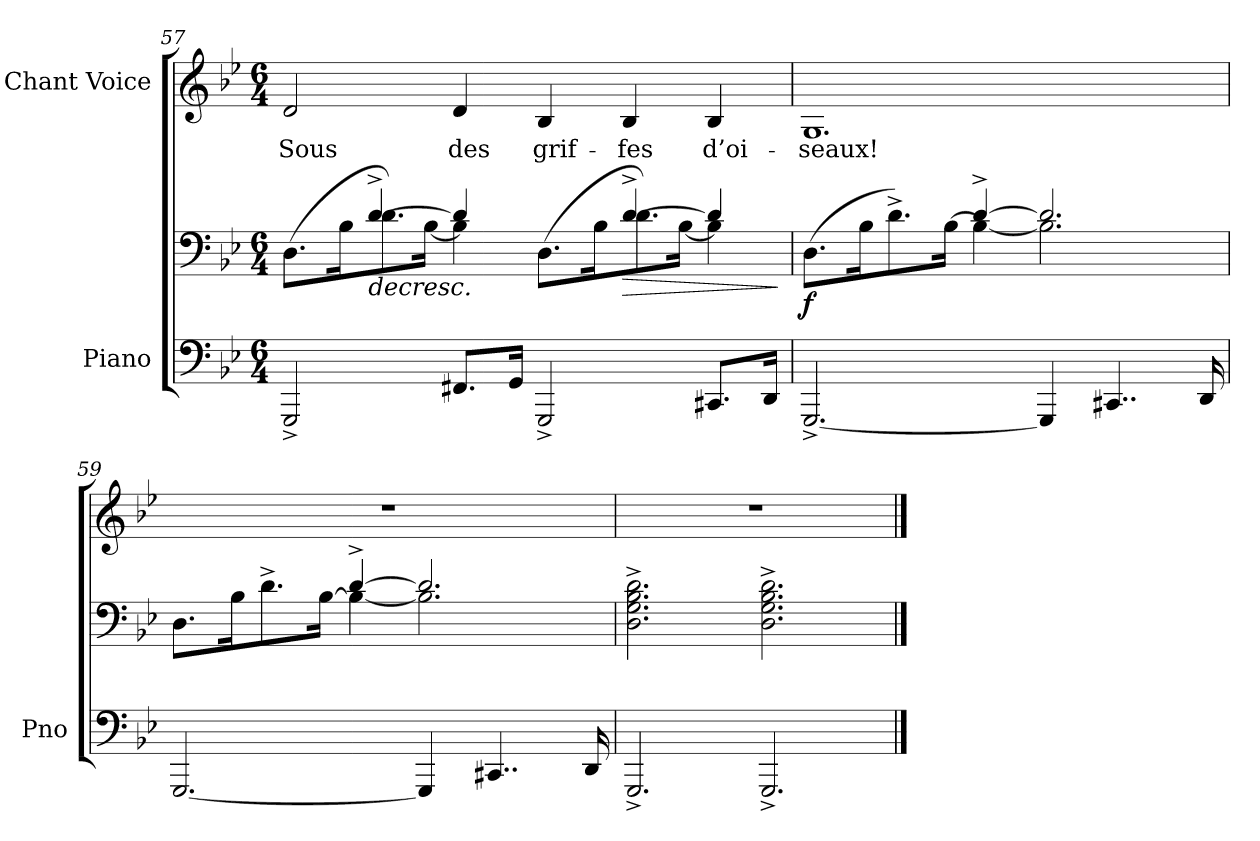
**kern	**kern	**dynam	**kern	**text
*part2	*part2	*part2	*part1	*part1
*staff3	*staff2	*staff2/3	*staff1	*staff1
*I"Piano	*	*	*I"Chant Voice	*
*I'Pno	*	*	*	*
*clefF4	*clefF4	*	*clefG2	*
*k[b-e-]	*k[b-e-]	*	*k[b-e-]	*
*M6/4	*M6/4	*	*M6/4	*
=57	=57	=57	=57	=57
*	*^	*	*	*
2GGG^/	4ryy	(>8.D\L	.	2d/	Sous
.	.	16B-\K	.	.	.
!	!	!LO:N:head=solid	!LO:HP:b	!	!
.	[4d^/	8.d\)	>	.	.
.	.	[16B-\Jk	.	.	.
8.FF#X/L	4d/]	4B-\]	.	4d/	des
16GG/Jk	.	.	.	.	.
2GGG^/	4ryy	(>8.D\L	.	4B-/	grif-
.	.	16B-\K	.	.	.
!	!	!LO:N:head=solid	!LO:HP:b	!	!
.	[4d^/	8.d\)	>	4B-/	-fes
.	.	[16B-\Jk	.	.	.
8.CC#X/L	4d/]	4B-\]	.	4B-/	d’oi-
16DD/Jk	.	.	.	.	.
*	*v	*v	*	*	*
.	.	] ]	.	.
=58	=58	=58	=58	=58
*	*^	*	*	*
!	!	!	!LO:DY:b	!	!
[2.GGG^/	2ryy	(>8.D\L	f	1.G	-seaux!
.	.	16B-\K	.	.	.
!	!	!LO:N:head=solid	!	!	!
.	.	8.d^>\)	.	.	.
.	.	[16B-\Jk	.	.	.
.	[4d^/	4B-\_	.	.	.
4GGG/]	2.d/]	2.B-\]	.	.	.
4..CC#X/	.	.	.	.	.
16DD/	.	.	.	.	.
=59	=59	=59	=59	=59	=59
[2.GGG/	2ryy	8.D\L	.	1.r	.
.	.	16B-\K	.	.	.
!	!	!LO:N:head=solid	!	!	!
.	.	8.d^>\	.	.	.
.	.	[16B-\Jk	.	.	.
.	[4d^/	4B-\_	.	.	.
4GGG/]	2.d/]	2.B-\]	.	.	.
4..CC#X/	.	.	.	.	.
16DD/	.	.	.	.	.
*	*v	*v	*	*	*
=60	=60	=60	=60	=60
2.GGG^/	2.D\^ 2.G\^ 2.B-\^ 2.d\^	.	1.r	.
2.GGG^/	2.D\^ 2.G\^ 2.B-\^ 2.d\^	.	.	.
==	==	==	==	==
*-	*-	*-	*-	*-
